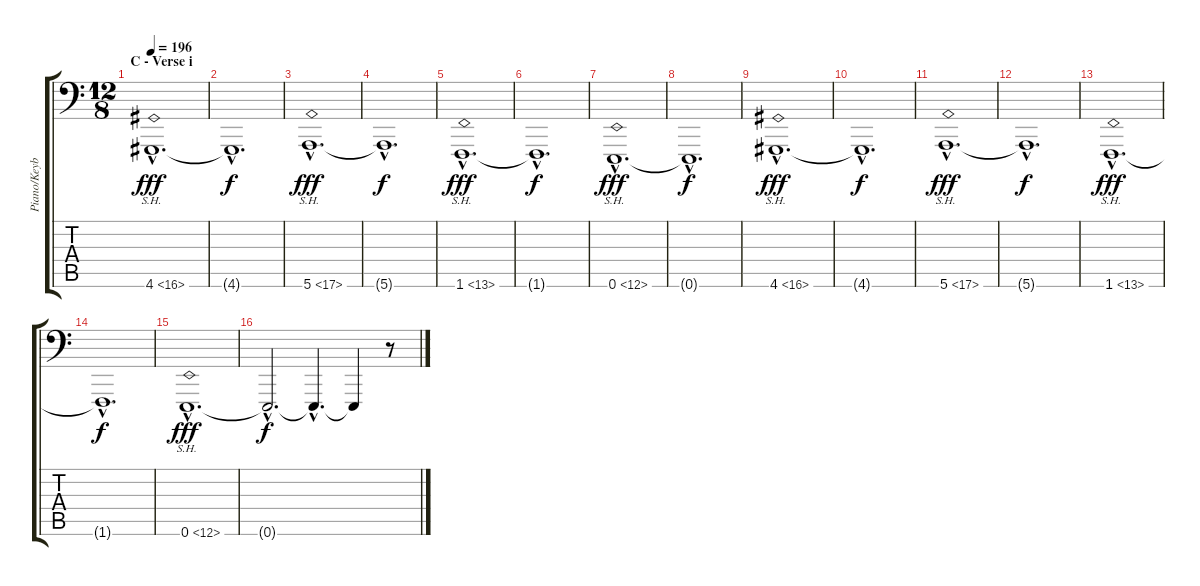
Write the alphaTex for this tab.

\track ("Piano/Keyboard" "Piano/Keyb") {instrument brightacousticpiano}
\staff {score tabs}
\tuning (E3 B2 G2 D2 A1 E1) {hide}
\ts (12 8)
\section ("" "C - Verse i")
\tempo 196
\clef f4
\ks c
4.6{sh 12 hac}.1{d dy fff instrument synthvoice} |
4.6{hac t}.1{d dy f} |
5.6{sh 12 hac}.1{d dy fff} |
5.6{hac t}.1{d dy f} |
1.6{sh 12 hac}.1{d dy fff} |
1.6{hac t}.1{d dy f} |
0.6{sh 12 hac}.1{d dy fff} |
0.6{hac t}.1{d dy f} |
4.6{sh 12 hac}.1{d dy fff} |
4.6{hac t}.1{d dy f} |
5.6{sh 12 hac}.1{d dy fff} |
5.6{hac t}.1{d dy f} |
1.6{sh 12 hac}.1{d dy fff} |
1.6{hac t}.1{d dy f} |
0.6{sh 12 hac}.1{d dy fff} |
0.6{hac t}.2{d dy f} 0.6{hac t}.4{d} 0.6{t}.4 r.8
